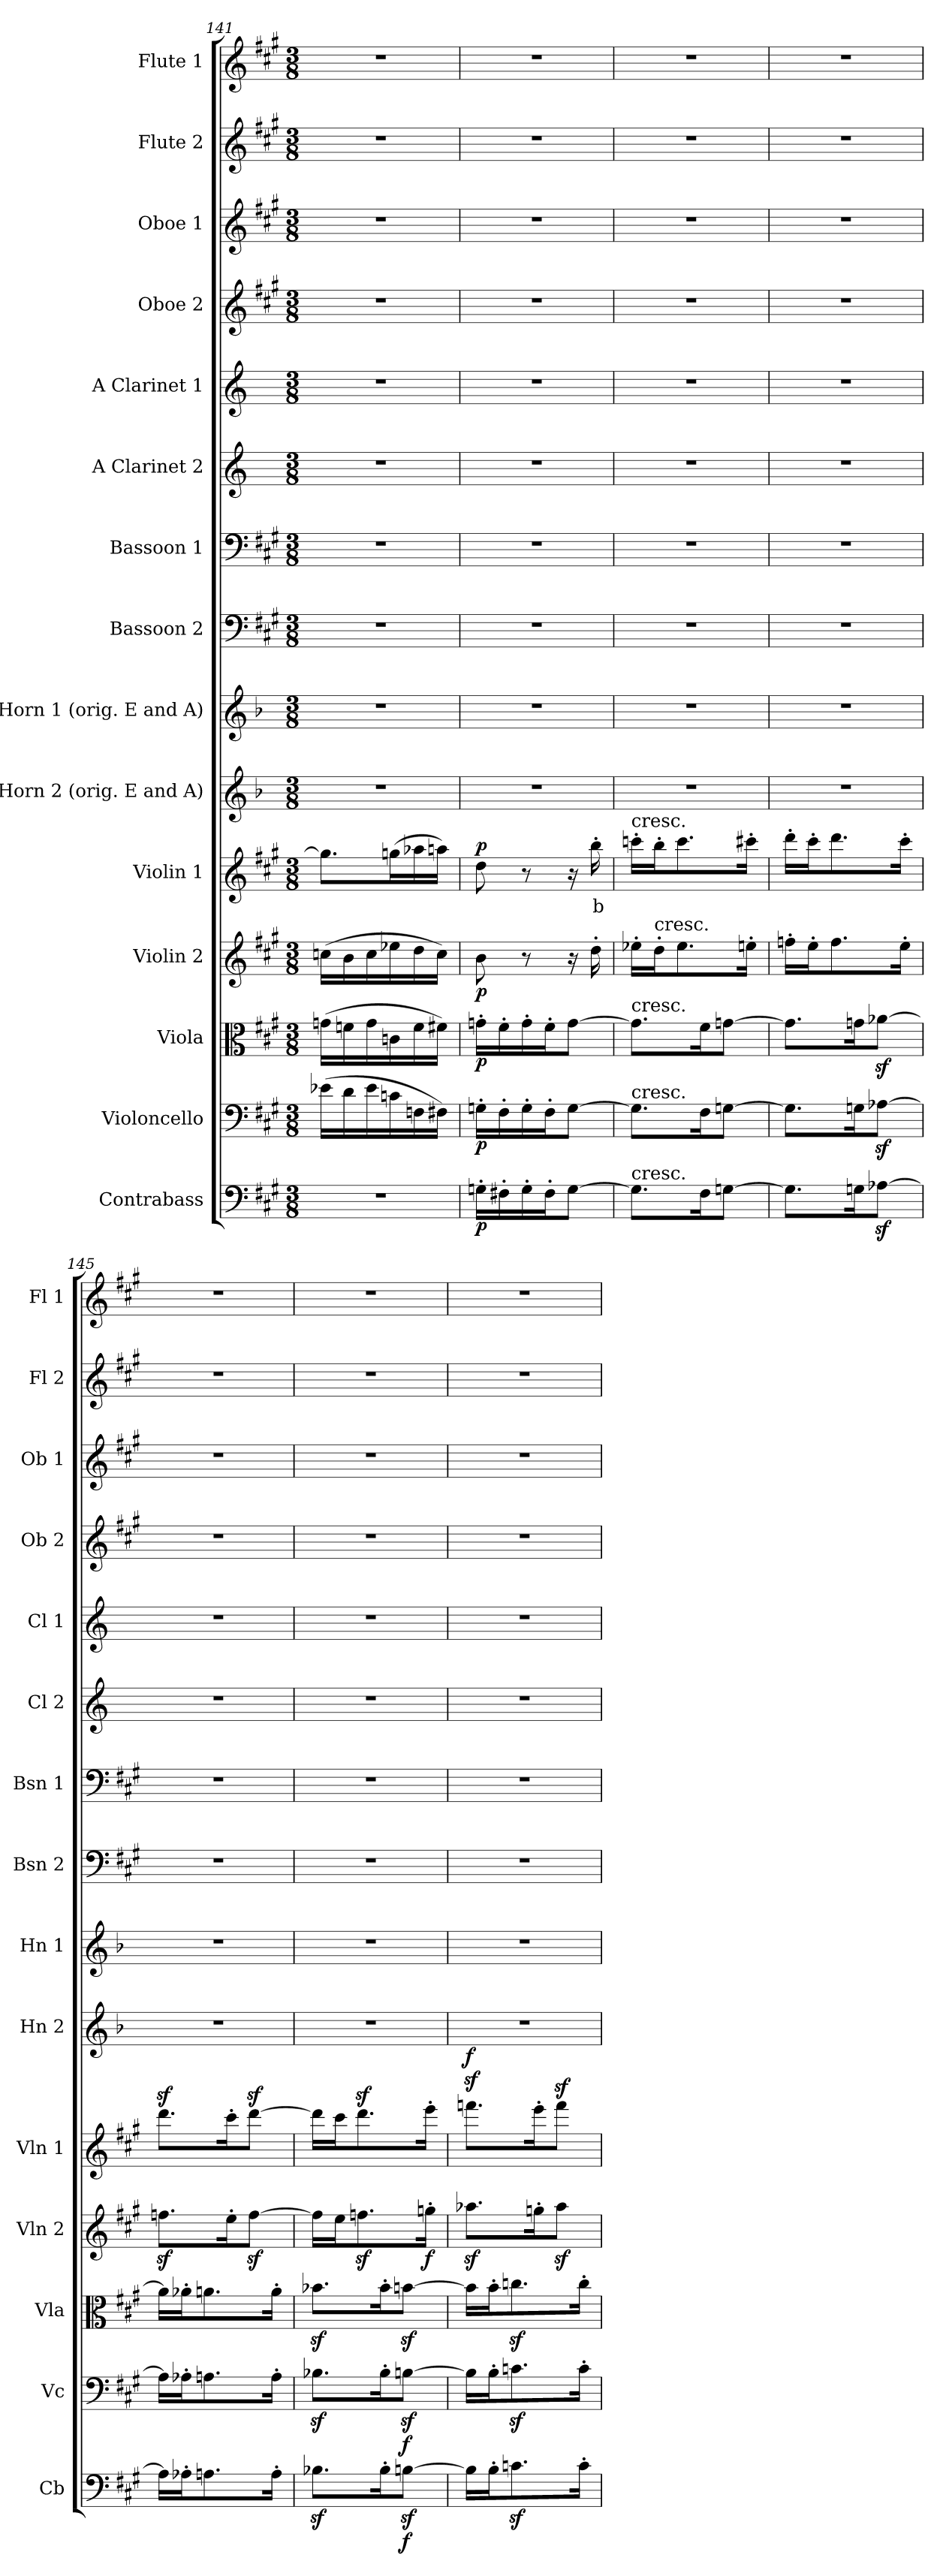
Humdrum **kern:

**kern	**dynam	**kern	**dynam	**kern	**dynam	**kern	**dynam	**kern	**text	**dynam	**kern	**kern	**kern	**kern	**kern	**kern	**kern	**kern	**kern	**kern
*part15	*part15	*part14	*part14	*part13	*part13	*part12	*part12	*part11	*part11	*part11	*part10	*part9	*part8	*part7	*part6	*part5	*part4	*part3	*part2	*part1
*staff15	*staff15	*staff14	*staff14	*staff13	*staff13	*staff12	*staff12	*staff11	*staff11	*staff11	*staff10	*staff9	*staff8	*staff7	*staff6	*staff5	*staff4	*staff3	*staff2	*staff1
*I"Contrabass	*	*I"Violoncello	*	*I"Viola	*	*I"Violin 2	*	*I"Violin 1	*	*	*I"E Horn 2 (orig. E and A)	*I"E Horn 1 (orig. E and A)	*I"Bassoon 2	*I"Bassoon 1	*I"A Clarinet 2	*I"A Clarinet 1	*I"Oboe 2	*I"Oboe 1	*I"Flute 2	*I"Flute 1
*I'Cb	*	*I'Vc	*	*I'Vla	*	*I'Vln 2	*	*I'Vln 1	*	*	*I'Hn 2	*I'Hn 1	*I'Bsn 2	*I'Bsn 1	*I'Cl 2	*I'Cl 1	*I'Ob 2	*I'Ob 1	*I'Fl 2	*I'Fl 1
*clefF4	*	*clefF4	*	*clefC3	*	*clefG2	*	*clefG2	*	*	*clefG2	*clefG2	*clefF4	*clefF4	*clefG2	*clefG2	*clefG2	*clefG2	*clefG2	*clefG2
*ITrd7c12	*	*	*	*	*	*	*	*	*	*	*ITrd5c8	*ITrd5c8	*	*	*ITrd2c3	*ITrd2c3	*	*	*	*
*k[f#c#g#]	*	*k[f#c#g#]	*	*k[f#c#g#]	*	*k[f#c#g#]	*	*k[f#c#g#]	*	*	*k[f#c#g#]	*k[f#c#g#]	*k[f#c#g#]	*k[f#c#g#]	*k[f#c#g#]	*k[f#c#g#]	*k[f#c#g#]	*k[f#c#g#]	*k[f#c#g#]	*k[f#c#g#]
*M3/8	*	*M3/8	*	*M3/8	*	*M3/8	*	*M3/8	*	*	*M3/8	*M3/8	*M3/8	*M3/8	*M3/8	*M3/8	*M3/8	*M3/8	*M3/8	*M3/8
=141	=141	=141	=141	=141	=141	=141	=141	=141	=141	=141	=141	=141	=141	=141	=141	=141	=141	=141	=141	=141
4.r	.	(16e-X\LL	.	(16gn\LL	.	(16ccn\LL	.	8.gg\L]	.	.	4.r	4.r	4.r	4.r	4.r	4.r	4.r	4.r	4.r	4.r
.	.	16d\	.	16fn\	.	16b\	.	.	.	.	.	.	.	.	.	.	.	.	.	.
.	.	16e-\	.	16g\	.	16cc\	.	.	.	.	.	.	.	.	.	.	.	.	.	.
.	.	16cn\	.	16cn\	.	16ee-X\	.	(16ggn\L	.	.	.	.	.	.	.	.	.	.	.	.
.	.	16Fn\	.	16f\	.	16dd\	.	16aa-X\	.	.	.	.	.	.	.	.	.	.	.	.
.	.	16F#X\JJ)	.	16f#X\JJ)	.	16cc\JJ)	.	16aan\JJ)	.	.	.	.	.	.	.	.	.	.	.	.
=142	=142	=142	=142	=142	=142	=142	=142	=142	=142	=142	=142	=142	=142	=142	=142	=142	=142	=142	=142	=142
!	!LO:DY:b	!	!LO:DY:b	!	!LO:DY:b	!	!LO:DY:b	!	!	!LO:DY:b	!	!	!	!	!	!	!	!	!	!
16GGn'\LL	p	16Gn'\LL	p	16gn'\LL	p	8b\	p	8dd\	.	p	4.r	4.r	4.r	4.r	4.r	4.r	4.r	4.r	4.r	4.r
16FF#X'\	.	16F#'\	.	16f#'\	.	.	.	.	.	.	.	.	.	.	.	.	.	.	.	.
16GG'\	.	16G'\	.	16g'\	.	8r	.	8r	.	.	.	.	.	.	.	.	.	.	.	.
16FF#'\J	.	16F#'\J	.	16f#'\J	.	.	.	.	.	.	.	.	.	.	.	.	.	.	.	.
[8GG\J	.	[8G\J	.	[8g\J	.	16r	.	16r	.	.	.	.	.	.	.	.	.	.	.	.
!	!	!	!	!	!	!	!	!	!LO:LY:b:color=#FF0000	!	!	!	!	!	!	!	!	!	!	!
.	.	.	.	.	.	16dd'\	.	16bb'\	b	.	.	.	.	.	.	.	.	.	.	.
=143	=143	=143	=143	=143	=143	=143	=143	=143	=143	=143	=143	=143	=143	=143	=143	=143	=143	=143	=143	=143
!	!	!	!	!	!	!	!	!LO:TX:a:t=cresc.	!	!	!	!	!	!	!	!	!	!	!	!
!	!	!	!	!LO:TX:a:t=cresc.	!	!	!	!	!	!	!	!	!	!	!	!	!	!	!	!
!	!	!LO:TX:a:t=cresc.	!	!	!	!	!	!	!	!	!	!	!	!	!	!	!	!	!	!
!LO:TX:a:t=cresc.	!	!	!	!	!	!	!	!	!	!	!	!	!	!	!	!	!	!	!	!
8.GG\L]	.	8.G\L]	.	8.g\L]	.	16ee-X'\LL	.	16cccn'\LL	.	.	4.r	4.r	4.r	4.r	4.r	4.r	4.r	4.r	4.r	4.r
!	!	!	!	!	!	!LO:TX:a:t=cresc.	!	!	!	!	!	!	!	!	!	!	!	!	!	!
.	.	.	.	.	.	16dd'\J	.	16bb'\J	.	.	.	.	.	.	.	.	.	.	.	.
.	.	.	.	.	.	8.ee-\	.	8.ccc\	.	.	.	.	.	.	.	.	.	.	.	.
16FF#\K	.	16F#\K	.	16f#\K	.	.	.	.	.	.	.	.	.	.	.	.	.	.	.	.
[8GGn\J	.	[8Gn\J	.	[8gn\J	.	.	.	.	.	.	.	.	.	.	.	.	.	.	.	.
.	.	.	.	.	.	16een'\Jk	.	16ccc#X'\Jk	.	.	.	.	.	.	.	.	.	.	.	.
=144	=144	=144	=144	=144	=144	=144	=144	=144	=144	=144	=144	=144	=144	=144	=144	=144	=144	=144	=144	=144
8.GG\L]	.	8.G\L]	.	8.g\L]	.	16ffn'\LL	.	16ddd'\LL	.	.	4.r	4.r	4.r	4.r	4.r	4.r	4.r	4.r	4.r	4.r
.	.	.	.	.	.	16ee'\J	.	16ccc#'\J	.	.	.	.	.	.	.	.	.	.	.	.
.	.	.	.	.	.	8.ff\	.	8.ddd\	.	.	.	.	.	.	.	.	.	.	.	.
16GGn\K	.	16Gn\K	.	16gn\K	.	.	.	.	.	.	.	.	.	.	.	.	.	.	.	.
[8AA-Xz<\J	.	[8A-Xz<\J	.	[8a-Xz<\J	.	.	.	.	.	.	.	.	.	.	.	.	.	.	.	.
.	.	.	.	.	.	16ee'\Jk	.	16ccc#'\Jk	.	.	.	.	.	.	.	.	.	.	.	.
=145	=145	=145	=145	=145	=145	=145	=145	=145	=145	=145	=145	=145	=145	=145	=145	=145	=145	=145	=145	=145
16AA-\LL]	.	16A-\LL]	.	16a-\LL]	.	8.ffnz<\L	.	8.dddz<\L	.	.	4.r	4.r	4.r	4.r	4.r	4.r	4.r	4.r	4.r	4.r
16AA-X'\J	.	16A-X'\J	.	16a-X'\J	.	.	.	.	.	.	.	.	.	.	.	.	.	.	.	.
8.AAn\	.	8.An\	.	8.an\	.	.	.	.	.	.	.	.	.	.	.	.	.	.	.	.
.	.	.	.	.	.	16ee'\K	.	16ccc#'\K	.	.	.	.	.	.	.	.	.	.	.	.
.	.	.	.	.	.	[8ffz<\J	.	[8dddz<\J	.	.	.	.	.	.	.	.	.	.	.	.
16AA'\Jk	.	16A'\Jk	.	16a'\Jk	.	.	.	.	.	.	.	.	.	.	.	.	.	.	.	.
!!LO:PB:g=z
=146	=146	=146	=146	=146	=146	=146	=146	=146	=146	=146	=146	=146	=146	=146	=146	=146	=146	=146	=146	=146
8.BB-Xz<\L	.	8.B-Xz<\L	.	8.b-Xz<\L	.	16ff\LL]	.	16ddd\LL]	.	.	4.r	4.r	4.r	4.r	4.r	4.r	4.r	4.r	4.r	4.r
.	.	.	.	.	.	16ee\J	.	16ccc#\J	.	.	.	.	.	.	.	.	.	.	.	.
.	.	.	.	.	.	8.ffnz<\	.	8.dddz<\	.	.	.	.	.	.	.	.	.	.	.	.
16BB-'\K	.	16B-'\K	.	16b-'\K	.	.	.	.	.	.	.	.	.	.	.	.	.	.	.	.
!	!LO:DY:b	!	!LO:DY:b	!	!	!	!	!	!	!	!	!	!	!	!	!	!	!	!	!
[8BBnz<\J	f	[8Bnz<\J	f	[8bnz<\J	.	.	.	.	.	.	.	.	.	.	.	.	.	.	.	.
!	!	!	!	!	!	!	!LO:DY:b	!	!	!	!	!	!	!	!	!	!	!	!	!
.	.	.	.	.	.	16ggn'\Jk	f	16eee'\Jk	.	.	.	.	.	.	.	.	.	.	.	.
=147	=147	=147	=147	=147	=147	=147	=147	=147	=147	=147	=147	=147	=147	=147	=147	=147	=147	=147	=147	=147
!	!	!	!	!	!	!	!	!	!	!LO:DY:b	!	!	!	!	!	!	!	!	!	!
16BB\LL]	.	16B\LL]	.	16b\LL]	.	8.aa-Xz<\L	.	8.fffnz<\L	.	f	4.r	4.r	4.r	4.r	4.r	4.r	4.r	4.r	4.r	4.r
16BB'\J	.	16B'\J	.	16b'\J	.	.	.	.	.	.	.	.	.	.	.	.	.	.	.	.
8.Cnz<\	.	8.cnz<\	.	8.ccnz<\	.	.	.	.	.	.	.	.	.	.	.	.	.	.	.	.
.	.	.	.	.	.	16ggn'\K	.	16eee'\K	.	.	.	.	.	.	.	.	.	.	.	.
.	.	.	.	.	.	8aa-z<\J	.	8fffz<\J	.	.	.	.	.	.	.	.	.	.	.	.
16C'\Jk	.	16c'\Jk	.	16cc'\Jk	.	.	.	.	.	.	.	.	.	.	.	.	.	.	.	.
=	=	=	=	=	=	=	=	=	=	=	=	=	=	=	=	=	=	=	=	=
*-	*-	*-	*-	*-	*-	*-	*-	*-	*-	*-	*-	*-	*-	*-	*-	*-	*-	*-	*-	*-
